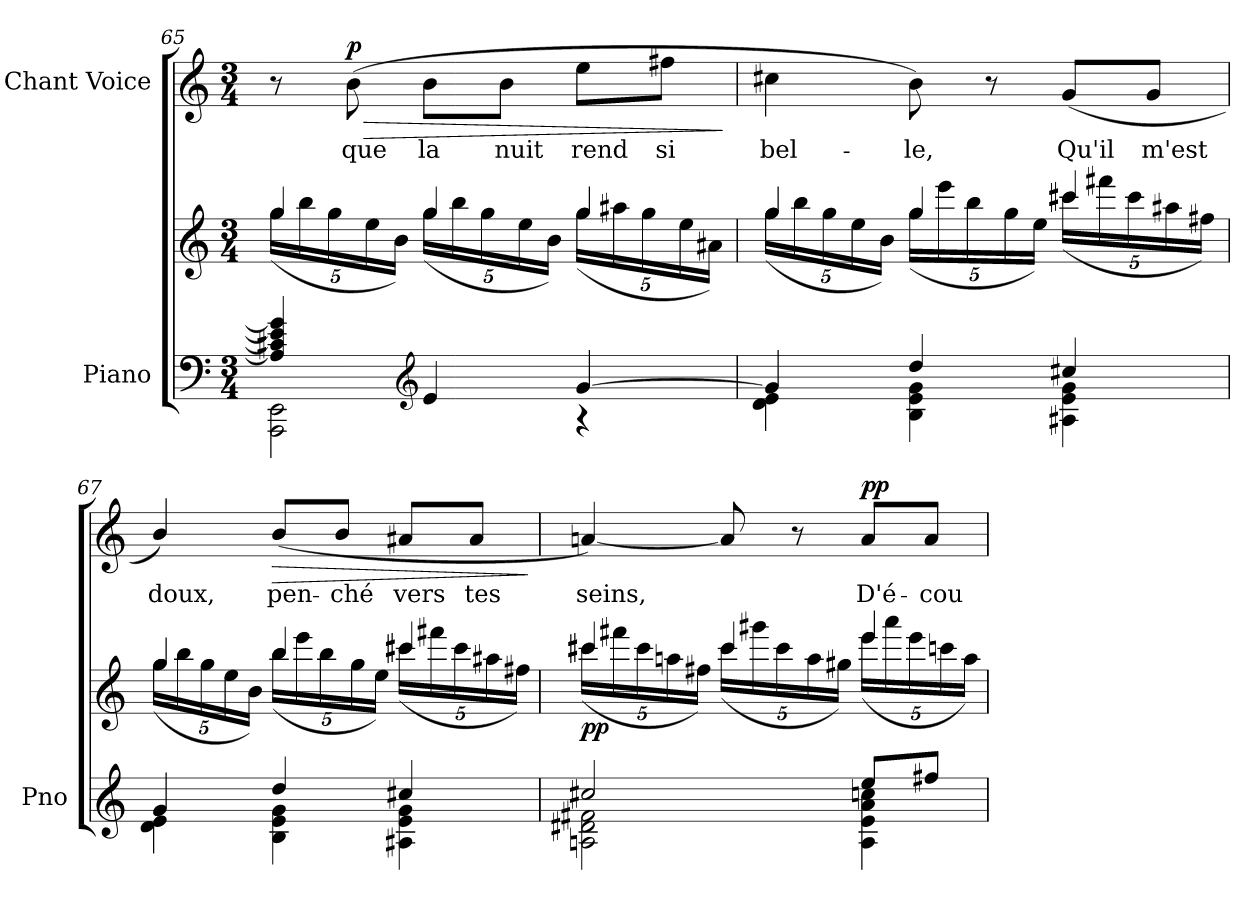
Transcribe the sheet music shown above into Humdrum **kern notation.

**kern	**kern	**dynam	**kern	**text	**dynam
*part2	*part2	*part2	*part1	*part1	*part1
*staff3	*staff2	*staff2/3	*staff1	*staff1	*staff1
*I"Piano	*	*	*I"Chant Voice	*	*
*I'Pno	*	*	*	*	*
*clefF4	*clefG2	*	*clefG2	*	*
*k[]	*k[]	*	*k[]	*	*
*M3/4	*M3/4	*	*M3/4	*	*
=65	=65	=65	=65	=65	=65
*^	*^	*	*	*	*
4A/] 4c#X/] 4e/] 4g/]	2AAA\ 2EE\	4gg/	(20gg\LL	.	8r	.	.
.	.	.	20bb\	.	.	.	.
.	.	.	20gg\	.	.	.	.
!	!	!	!	!	!	!	!LO:HP:b
!	!	!	!	!	!	!	!LO:DY:n=1:b
.	.	.	.	.	(8b\	que	> p
.	.	.	20ee\	.	.	.	.
.	.	.	20b\JJ)	.	.	.	.
*clefG2	*	*	*	*	*	*	*
4e/	.	4gg/	(20gg\LL	.	8b\L	la	.
.	.	.	20bb\	.	.	.	.
.	.	.	20gg\	.	.	.	.
.	.	.	.	.	8b\J	nuit	.
.	.	.	20ee\	.	.	.	.
.	.	.	20b\JJ)	.	.	.	.
[4g/	4r	4gg/	(20gg\LL	.	8ee\L	rend	.
.	.	.	20aa#X\	.	.	.	.
.	.	.	20gg\	.	.	.	.
.	.	.	.	.	8ff#X\J	si	.
.	.	.	20ee\	.	.	.	.
.	.	.	20a#X\JJ)	.	.	.	.
*v	*v	*	*	*	*	*	*
*	*v	*v	*	*	*	*
.	.	.	.	.	]
=66	=66	=66	=66	=66	=66
*^	*^	*	*	*	*
!	!	!	!	!LO:DY:b	!	!	!
!	!	!	!	!LO:DY:n=1:b	!	!	!
4g/]	4d\ 4e\	4gg/	(20gg\LL	other-dynamics pp	4cc#X\	bel-	.
.	.	.	20bb\	.	.	.	.
.	.	.	20gg\	.	.	.	.
.	.	.	20ee\	.	.	.	.
.	.	.	20b\JJ)	.	.	.	.
4dd/	4B\ 4e\ 4g\	4gg/	(20gg\LL	.	8b\)	-le,	.
.	.	.	20eee\	.	.	.	.
.	.	.	20bb\	.	.	.	.
.	.	.	.	.	8r	.	.
.	.	.	20gg\	.	.	.	.
.	.	.	20ee\JJ)	.	.	.	.
4cc#X/	4A#X\ 4e\ 4g\	4ccc#X/	(20ccc#\LL	.	(8g/L	Qu'il	.
.	.	.	20fff#X\	.	.	.	.
.	.	.	20ccc#\	.	.	.	.
.	.	.	.	.	8g/J	m'est	.
.	.	.	20aa#X\	.	.	.	.
.	.	.	20ff#X\JJ)	.	.	.	.
=67	=67	=67	=67	=67	=67	=67	=67
4g/	4d\ 4e\	4gg/	(20gg\LL	.	4b/)	doux,	.
.	.	.	20bb\	.	.	.	.
.	.	.	20gg\	.	.	.	.
.	.	.	20ee\	.	.	.	.
.	.	.	20b\JJ)	.	.	.	.
!	!	!	!	!	!	!	!LO:HP:b
4dd/	4B\ 4e\ 4g\	4bb/	(20bb\LL	.	(8b/L	pen-	>
.	.	.	20eee\	.	.	.	.
.	.	.	20bb\	.	.	.	.
.	.	.	.	.	8b/J	-ché	.
.	.	.	20gg\	.	.	.	.
.	.	.	20ee\JJ)	.	.	.	.
4cc#X/	4A#X\ 4e\ 4g\	4ccc#X/	(20ccc#\LL	.	8a#X/L	vers	.
.	.	.	20fff#X\	.	.	.	.
.	.	.	20ccc#\	.	.	.	.
.	.	.	.	.	8a#/J	tes	.
.	.	.	20aa#X\	.	.	.	.
.	.	.	20ff#X\JJ)	.	.	.	.
*v	*v	*	*	*	*	*	*
*	*v	*v	*	*	*	*
.	.	.	.	.	]
=68	=68	=68	=68	=68	=68
*^	*^	*	*	*	*
!	!	!	!	!LO:DY:b	!	!	!
2cc#X/	2An\ 2d#X\ 2f#X\	4ccc#X/	(20ccc#\LL	pp	[4an/)	seins,	.
.	.	.	20fff#X\	.	.	.	.
.	.	.	20ccc#\	.	.	.	.
.	.	.	20aan\	.	.	.	.
.	.	.	20ff#X\JJ)	.	.	.	.
.	.	4ccc#/	(20ccc#\LL	.	8an/]	.	.
.	.	.	20ggg#X\	.	.	.	.
.	.	.	20ccc#\	.	.	.	.
.	.	.	.	.	8r	.	.
.	.	.	20aa\	.	.	.	.
.	.	.	20gg#X\JJ)	.	.	.	.
!	!	!	!	!	!	!	!LO:DY:b
8ee/L	4A\ 4e\ 4a\ 4ccn\	4eee/	(20eee\LL	.	8a/L	D'é-	pp
.	.	.	20aaa\	.	.	.	.
.	.	.	20eee\	.	.	.	.
8ff#X/J	.	.	.	.	8a/J	-cou-	.
.	.	.	20cccn\	.	.	.	.
.	.	.	20aa\JJ)	.	.	.	.
*v	*v	*	*	*	*	*	*
*	*v	*v	*	*	*	*
=	=	=	=	=	=
*-	*-	*-	*-	*-	*-
